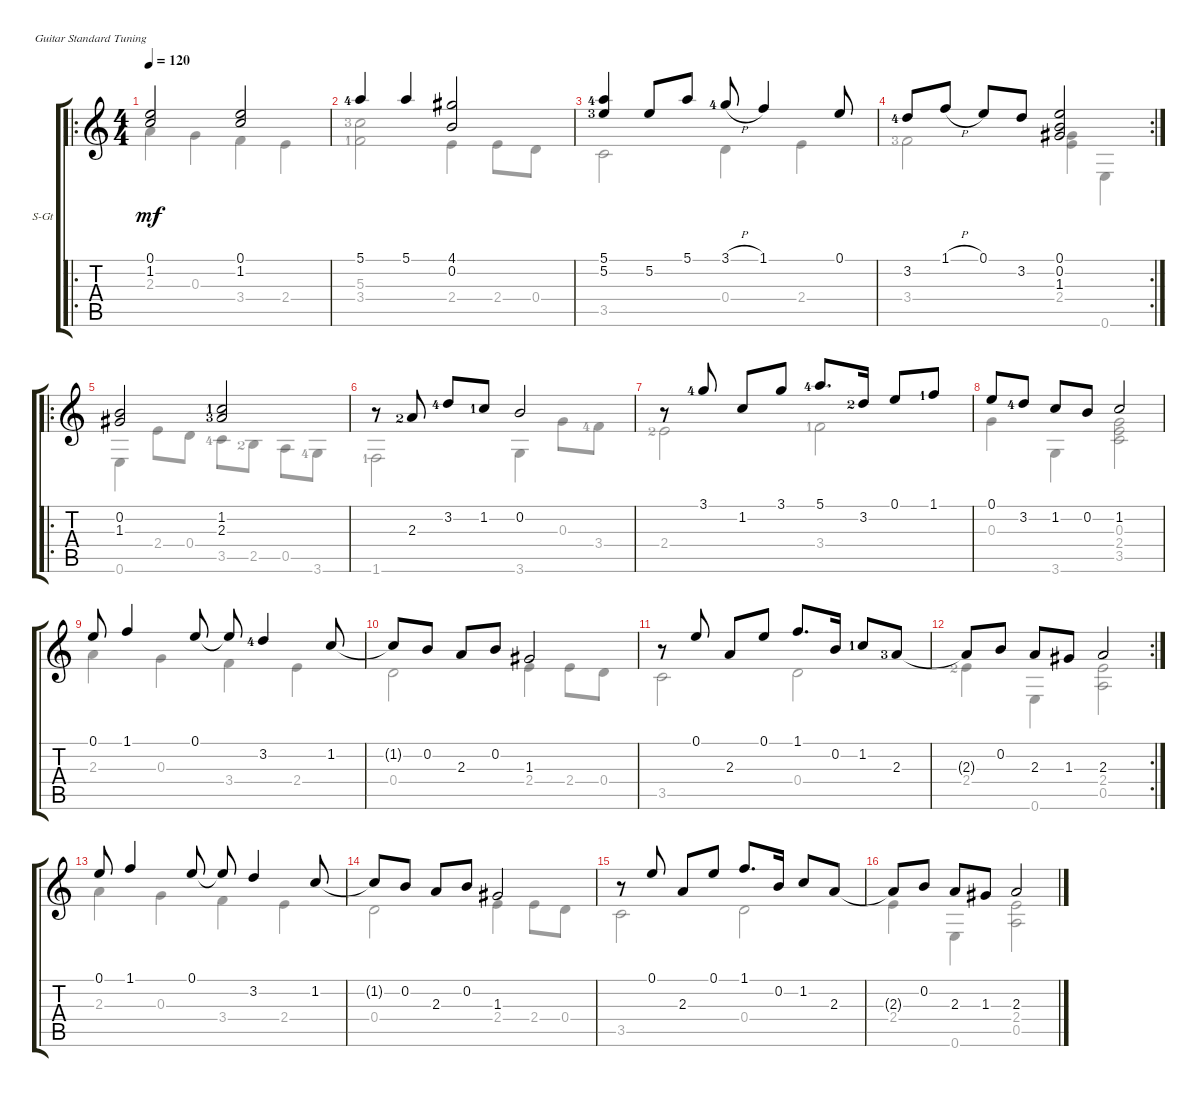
\defaultSystemsLayout 4
\bracketExtendMode groupsimilarinstruments
\firstSystemTrackNameOrientation horizontal
\otherSystemsTrackNameOrientation horizontal
\track ("Steel Guitar" "S-Gt") {instrument acousticguitarsteel}
\staff {score tabs}
\tuning (E4 B3 G3 D3 A2 E2)
\voice
\ro
\ts (4 4)
\tempo 120
\clef g2
\ks c
(0.1 1.2).2{dy mf instrument acousticguitarsteel} (1.2 0.1).2 |
5.1{lf 5}.4 5.1.4 (4.1 0.2).2 |
(5.1{lf 5} 5.2{lf 4}).4 5.2.8 5.1.8 3.1{h lf 5}.8 1.1.4 0.1.8 |
\rc 2
3.2{lf 5}.8 1.1{h}.8 0.1.8 3.2.8 (0.1 0.2 1.3).2 |
\ro
(0.2 1.3).2 (2.3{lf 4} 1.2{lf 2}).2 |
r.8 2.3{lf 3}.8 3.2{lf 5}.8 1.2{lf 2}.8 0.2.2 |
r.8 3.1{lf 5}.8 1.2.8 3.1.8 5.1{lf 5}.8{d} 3.2{lf 3}.16 0.1.8 1.1{lf 2}.8 |
0.1.8 3.2{lf 5}.8 1.2.8 0.2.8 1.2.2 |
0.1.8 1.1.4 0.1.8 0.1{t}.8 3.2{lf 5}.4 1.2.8 |
1.2{t}.8 0.2.8 2.3.8 0.2.8 1.3.2 |
r.8 0.1.8 2.3.8 0.1.8 1.1.8{d} 0.2.16 1.2{lf 2}.8 2.3{lf 4}.8 |
\rc 2
2.3{t}.8 0.2.8 2.3.8 1.3.8 2.3.2 |
0.1.8 1.1.4 0.1.8 0.1{t}.8 3.2.4 1.2.8 |
1.2{t}.8 0.2.8 2.3.8 0.2.8 1.3.2 |
r.8 0.1.8 2.3.8 0.1.8 1.1.8{d} 0.2.16 1.2.8 2.3.8 |
2.3{t}.8 0.2.8 2.3.8 1.3.8 2.3.2
\voice
\clef g2
\ottava regular
\simile none
\ks c
2.3.4{dy mf} 0.3.4 3.4.4 2.4.4 |
(3.4{lf 2} 5.3{lf 4}).2 2.4.4 2.4.8 0.4.8 |
3.5.2 0.4.4 2.4.4 |
3.4{lf 4}.2 (2.4 1.3).4 0.6.4 |
0.6.4 2.4.8 0.4.8 3.5{lf 5}.8 2.5{lf 3}.8 0.5.8 3.6{lf 5}.8 |
1.6{lf 2}.2 3.6.4 0.3.8 3.4{lf 5}.8 |
2.4{lf 3}.2 3.4{lf 2}.2 |
0.3.4 3.6.4 (3.5 2.4 0.3).2 |
2.3.4 0.3.4 3.4.4 2.4.4 |
0.4.2 2.4.4 2.4.8 0.4.8 |
3.5.2 0.4.2 |
2.4{lf 3}.4 0.6.4 (0.5 2.4).2 |
2.3.4 0.3.4 3.4.4 2.4.4 |
0.4.2 2.4.4 2.4.8 0.4.8 |
3.5.2 0.4.2 |
2.4.4 0.6.4 (0.5 2.4).2
